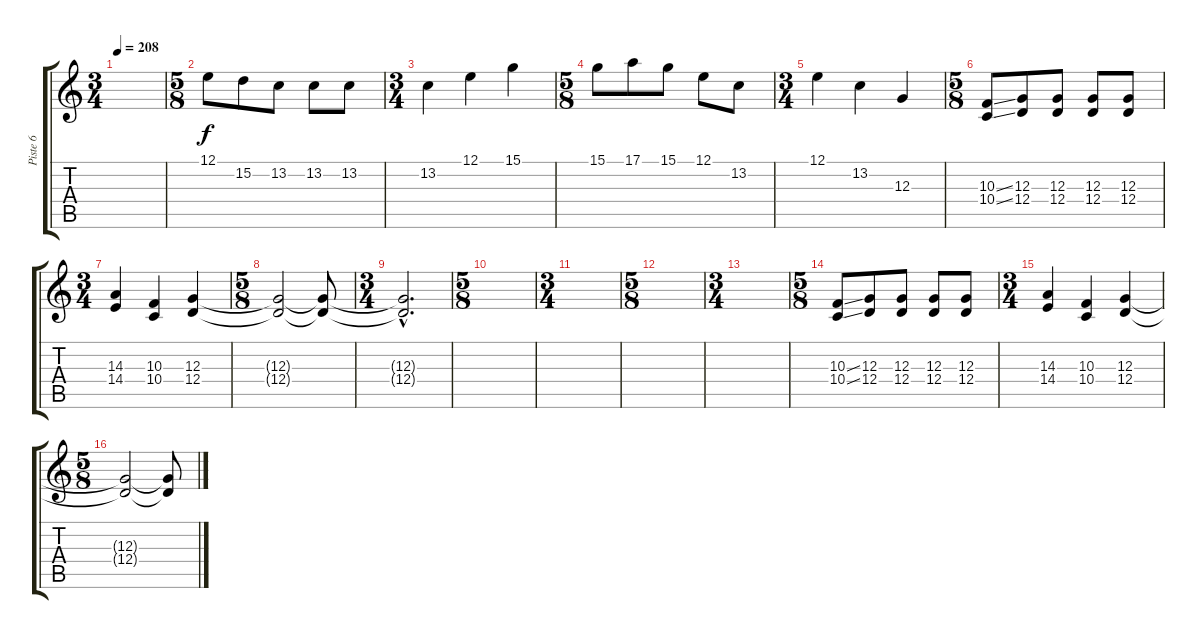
\track ("Piste 6" "Piste 6") {instrument trumpet}
\staff {score tabs}
\tuning (E4 B3 G3 D3 A2 E2) {hide}
\ts (3 4)
\tempo 208
\clef g2
\ks c
|
\ts (5 8)
12.1.8 15.2.8 13.2.8 13.2.8 13.2.8 |
\ts (3 4)
13.2.4 12.1.4 15.1.4 |
\ts (5 8)
15.1.8 17.1.8 15.1.8 12.1.8 13.2.8 |
\ts (3 4)
12.1.4 13.2.4 12.3.4 |
\ts (5 8)
(10.3{ss} 10.4{ss}).8 (12.3 12.4).8 (12.3 12.4).8 (12.3 12.4).8 (12.3 12.4).8 |
\ts (3 4)
(14.3 14.4).4 (10.3 10.4).4 (12.3 12.4).4 |
\ts (5 8)
(12.3{t} 12.4{t}).2 (12.3{t} 12.4{t}).8 |
\ts (3 4)
(12.3{hac t} 12.4{hac t}).2{d} |
\ts (5 8)
|
\ts (3 4)
|
\ts (5 8)
|
\ts (3 4)
|
\ts (5 8)
(10.3{ss} 10.4{ss}).8 (12.3 12.4).8 (12.3 12.4).8 (12.3 12.4).8 (12.3 12.4).8 |
\ts (3 4)
(14.3 14.4).4 (10.3 10.4).4 (12.3 12.4).4 |
\ts (5 8)
(12.3{t} 12.4{t}).2 (12.3{t} 12.4{t}).8
